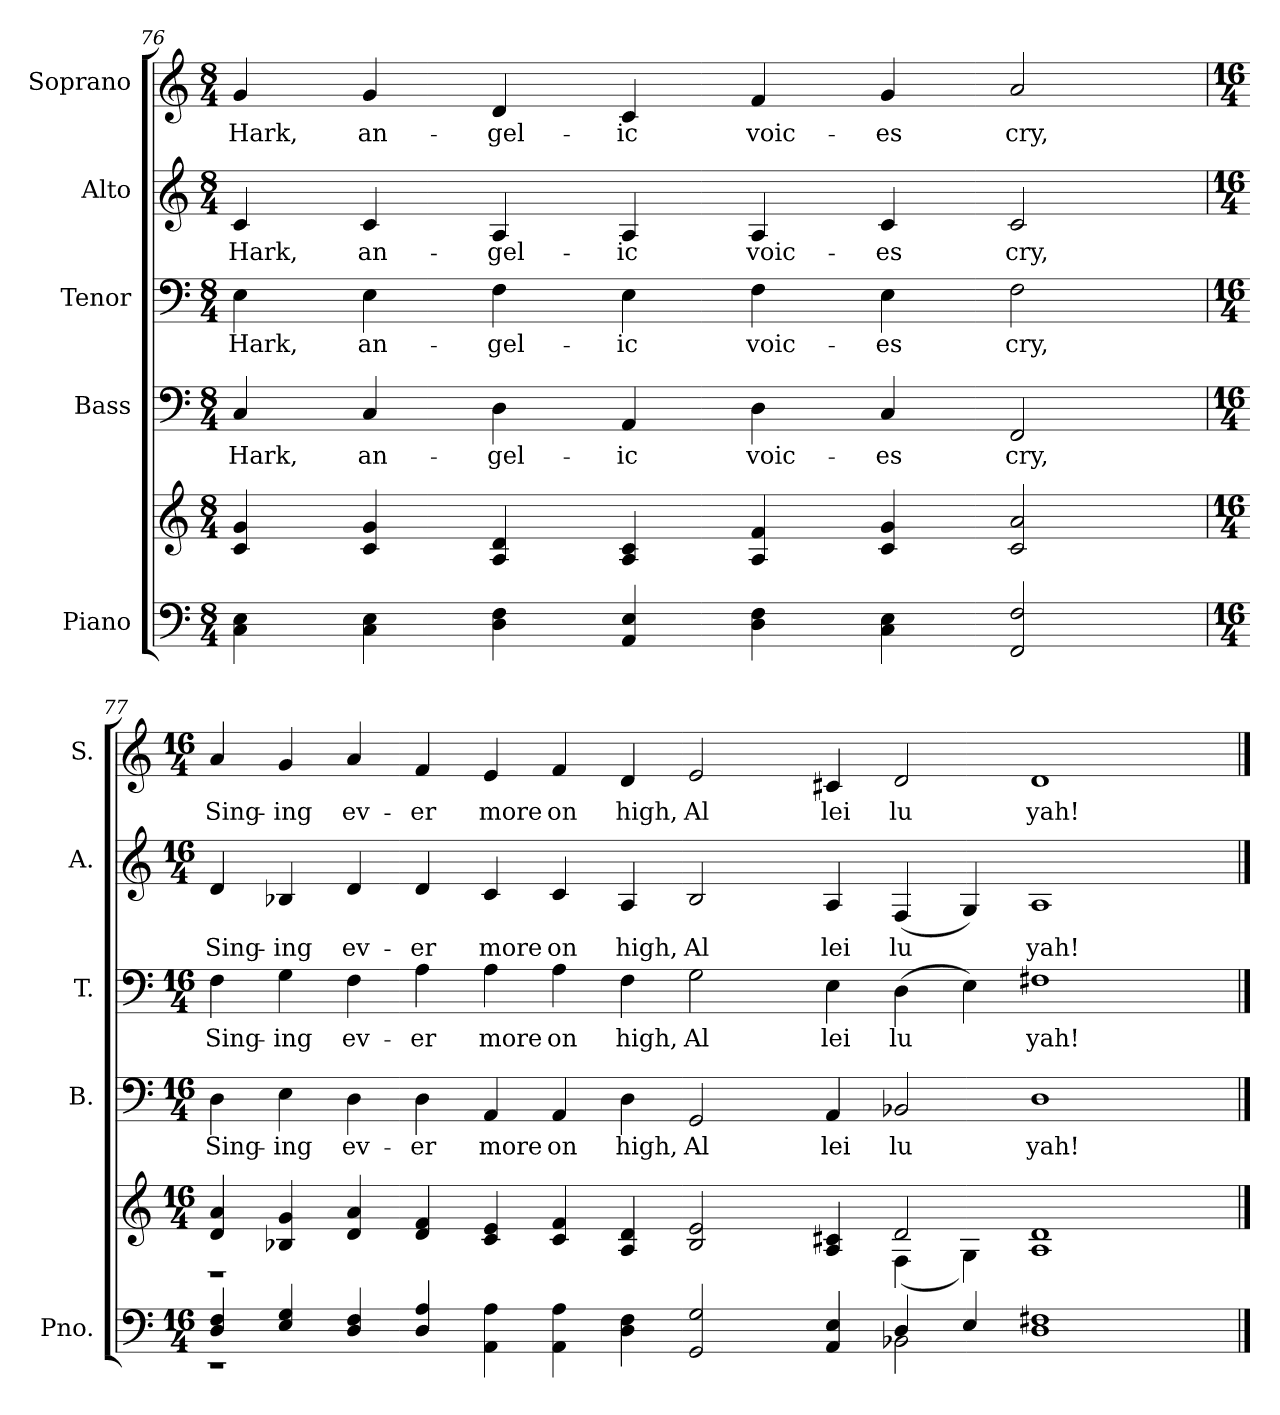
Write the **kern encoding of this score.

**kern	**kern	**kern	**text	**kern	**text	**kern	**text	**kern	**text
*part5	*part5	*part4	*part4	*part3	*part3	*part2	*part2	*part1	*part1
*staff6	*staff5	*staff4	*staff4	*staff3	*staff3	*staff2	*staff2	*staff1	*staff1
*I"Piano	*	*I"Bass	*	*I"Tenor	*	*I"Alto	*	*I"Soprano	*
*I'Pno.	*	*I'B.	*	*I'T.	*	*I'A.	*	*I'S.	*
!!LO:PB:g=z
*clefF4	*clefG2	*clefF4	*	*clefF4	*	*clefG2	*	*clefG2	*
*k[]	*k[]	*k[]	*	*k[]	*	*k[]	*	*k[]	*
*C:	*C:	*C:	*	*C:	*	*C:	*	*C:	*
*M8/4	*M8/4	*M8/4	*	*M8/4	*	*M8/4	*	*M8/4	*
=76	=76	=76	=76	=76	=76	=76	=76	=76	=76
!	!	!	!LO:LY:b:color=#000000	!	!	!	!	!	!
!	!	!	!	!	!LO:LY:b:color=#000000	!	!	!	!
!	!	!	!	!	!	!	!LO:LY:b:color=#000000	!	!
!	!	!	!	!	!	!	!	!	!LO:LY:b:color=#000000
4Ci\ 4Ei	4ci/ 4gi	4Ci/	Hark,	4Ei\	Hark,	4ci/	Hark,	4gi/	Hark,
!	!	!	!LO:LY:b:color=#000000	!	!	!	!	!	!
!	!	!	!	!	!LO:LY:b:color=#000000	!	!	!	!
!	!	!	!	!	!	!	!LO:LY:b:color=#000000	!	!
!	!	!	!	!	!	!	!	!	!LO:LY:b:color=#000000
4Ci\ 4Ei	4ci/ 4gi	4Ci/	an-	4Ei\	an-	4ci/	an-	4gi/	an-
!	!	!	!LO:LY:b:color=#000000	!	!	!	!	!	!
!	!	!	!	!	!LO:LY:b:color=#000000	!	!	!	!
!	!	!	!	!	!	!	!LO:LY:b:color=#000000	!	!
!	!	!	!	!	!	!	!	!	!LO:LY:b:color=#000000
4Di\ 4Fi	4Ai/ 4di	4Di\	-gel-	4Fi\	-gel-	4Ai/	-gel-	4di/	-gel-
!	!	!	!LO:LY:b:color=#000000	!	!	!	!	!	!
!	!	!	!	!	!LO:LY:b:color=#000000	!	!	!	!
!	!	!	!	!	!	!	!LO:LY:b:color=#000000	!	!
!	!	!	!	!	!	!	!	!	!LO:LY:b:color=#000000
4AAi/ 4Ei	4Ai/ 4ci	4AAi/	-ic	4Ei\	-ic	4Ai/	-ic	4ci/	-ic
!	!	!	!LO:LY:b:color=#000000	!	!	!	!	!	!
!	!	!	!	!	!LO:LY:b:color=#000000	!	!	!	!
!	!	!	!	!	!	!	!LO:LY:b:color=#000000	!	!
!	!	!	!	!	!	!	!	!	!LO:LY:b:color=#000000
4Di\ 4Fi	4Ai/ 4fi	4Di\	voic-	4Fi\	voic-	4Ai/	voic-	4fi/	voic-
!	!	!	!LO:LY:b:color=#000000	!	!	!	!	!	!
!	!	!	!	!	!LO:LY:b:color=#000000	!	!	!	!
!	!	!	!	!	!	!	!LO:LY:b:color=#000000	!	!
!	!	!	!	!	!	!	!	!	!LO:LY:b:color=#000000
4Ci\ 4Ei	4ci/ 4gi	4Ci/	-es	4Ei\	-es	4ci/	-es	4gi/	-es
!	!	!	!LO:LY:b:color=#000000	!	!	!	!	!	!
!	!	!	!	!	!LO:LY:b:color=#000000	!	!	!	!
!	!	!	!	!	!	!	!LO:LY:b:color=#000000	!	!
!	!	!	!	!	!	!	!	!	!LO:LY:b:color=#000000
2FFi/ 2Fi	2ci/ 2ai	2FFi/	cry,	2Fi\	cry,	2ci/	cry,	2ai/	cry,
!!LO:PB:g=z
=77	=77	=77	=77	=77	=77	=77	=77	=77	=77
*M16/4	*M16/4	*M16/4	*	*M16/4	*	*M16/4	*	*M16/4	*
*^	*^	*	*	*	*	*	*	*	*
!	!	!	!	!	!LO:LY:b:color=#000000	!	!	!	!	!	!
!	!	!	!	!	!	!	!LO:LY:b:color=#000000	!	!	!	!
!	!	!	!	!	!	!	!	!	!LO:LY:b:color=#000000	!	!
!	!	!	!	!	!	!	!	!	!	!	!LO:LY:b:color=#000000
4Di/ 4Fi	1r	4di/ 4ai	1r	4Di\	Sing-	4Fi\	Sing-	4di/	Sing-	4ai/	Sing-
!	!	!	!	!	!LO:LY:b:color=#000000	!	!	!	!	!	!
!	!	!	!	!	!	!	!LO:LY:b:color=#000000	!	!	!	!
!	!	!	!	!	!	!	!	!	!LO:LY:b:color=#000000	!	!
!	!	!	!	!	!	!	!	!	!	!	!LO:LY:b:color=#000000
4Ei/ 4Gi	.	4B-Xi/ 4gi	.	4Ei\	-ing	4Gi\	-ing	4B-Xi/	-ing	4gi/	-ing
!	!	!	!	!	!LO:LY:b:color=#000000	!	!	!	!	!	!
!	!	!	!	!	!	!	!LO:LY:b:color=#000000	!	!	!	!
!	!	!	!	!	!	!	!	!	!LO:LY:b:color=#000000	!	!
!	!	!	!	!	!	!	!	!	!	!	!LO:LY:b:color=#000000
4Di/ 4Fi	.	4di/ 4ai	.	4Di\	ev-	4Fi\	ev-	4di/	ev-	4ai/	ev-
!	!	!	!	!	!LO:LY:b:color=#000000	!	!	!	!	!	!
!	!	!	!	!	!	!	!LO:LY:b:color=#000000	!	!	!	!
!	!	!	!	!	!	!	!	!	!LO:LY:b:color=#000000	!	!
!	!	!	!	!	!	!	!	!	!	!	!LO:LY:b:color=#000000
4Di/ 4Ai	.	4di/ 4fi	.	4Di\	-er	4Ai\	-er	4di/	-er	4fi/	-er
!	!	!	!	!	!LO:LY:b:color=#000000	!	!	!	!	!	!
!	!	!	!	!	!	!	!LO:LY:b:color=#000000	!	!	!	!
!	!	!	!	!	!	!	!	!	!LO:LY:b:color=#000000	!	!
!	!	!	!	!	!	!	!	!	!	!	!LO:LY:b:color=#000000
4AAi\ 4Ai	1ryy	4ci/ 4ei	1ryy	4AAi/	more	4Ai\	more	4ci/	more	4ei/	more
!	!	!	!	!	!LO:LY:b:color=#000000	!	!	!	!	!	!
!	!	!	!	!	!	!	!LO:LY:b:color=#000000	!	!	!	!
!	!	!	!	!	!	!	!	!	!LO:LY:b:color=#000000	!	!
!	!	!	!	!	!	!	!	!	!	!	!LO:LY:b:color=#000000
4AAi\ 4Ai	.	4ci/ 4fi	.	4AAi/	on	4Ai\	on	4ci/	on	4fi/	on
!	!	!	!	!	!LO:LY:b:color=#000000	!	!	!	!	!	!
!	!	!	!	!	!	!	!LO:LY:b:color=#000000	!	!	!	!
!	!	!	!	!	!	!	!	!	!LO:LY:b:color=#000000	!	!
!	!	!	!	!	!	!	!	!	!	!	!LO:LY:b:color=#000000
4Di\ 4Fi	.	4Ai/ 4di	.	4Di\	high,	4Fi\	high,	4Ai/	high,	4di/	high,
!	!	!	!	!	!LO:LY:b:color=#000000	!	!	!	!	!	!
!	!	!	!	!	!	!	!LO:LY:b:color=#000000	!	!	!	!
!	!	!	!	!	!	!	!	!	!LO:LY:b:color=#000000	!	!
!	!	!	!	!	!	!	!	!	!	!	!LO:LY:b:color=#000000
2GGi/ 2Gi	.	2B-i/ 2ei	.	2GGi/	Al	2Gi\	Al	2B-i/	Al	2ei/	Al
.	2ryy	.	2ryy	.	.	.	.	.	.	.	.
!	!	!	!	!	!LO:LY:b:color=#000000	!	!	!	!	!	!
!	!	!	!	!	!	!	!LO:LY:b:color=#000000	!	!	!	!
!	!	!	!	!	!	!	!	!	!LO:LY:b:color=#000000	!	!
!	!	!	!	!	!	!	!	!	!	!	!LO:LY:b:color=#000000
4AAi/ 4Ei	.	4Ai/ 4c#Xi	.	4AAi/	lei	4Ei\	lei	4Ai/	lei	4c#Xi/	lei
!	!	!	!	!	!LO:LY:b:color=#000000	!	!	!	!	!	!
!	!	!	!	!	!	!	!LO:LY:b:color=#000000	!	!	!	!
!	!	!	!	!	!	!	!	!	!LO:LY:b:color=#000000	!	!
!	!	!	!	!	!	!	!	!	!	!	!LO:LY:b:color=#000000
4Di/	2BB-Xi\	2di/	(4Fi\	2BB-Xi/	lu	(4Di\	lu	(4Fi/	lu	2di/	lu
4Ei/	.	.	4Gi\)	.	.	4Ei\)	.	4Gi/)	.	.	.
!	!	!	!	!	!LO:LY:b:color=#000000	!	!	!	!	!	!
!	!	!	!	!	!	!	!LO:LY:b:color=#000000	!	!	!	!
!	!	!	!	!	!	!	!	!	!LO:LY:b:color=#000000	!	!
!	!	!	!	!	!	!	!	!	!	!	!LO:LY:b:color=#000000
1Di 1F#Xi	2ryy	1Ai 1di	2ryy	1Di	yah!	1F#Xi	yah!	1Ai	yah!	1di	yah!
.	2ryy	.	2ryy	.	.	.	.	.	.	.	.
*v	*v	*	*	*	*	*	*	*	*	*	*
*	*v	*v	*	*	*	*	*	*	*	*
==	==	==	==	==	==	==	==	==	==
*-	*-	*-	*-	*-	*-	*-	*-	*-	*-
